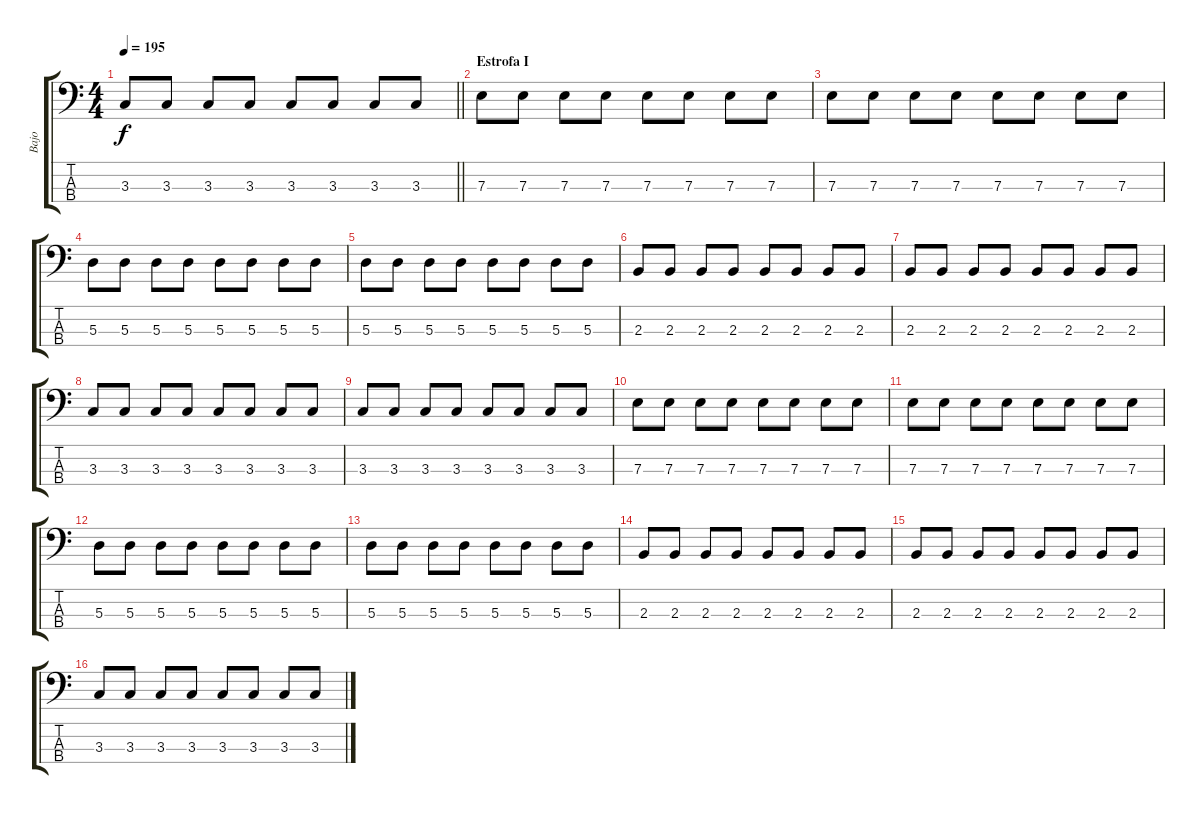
\track ("Bajo" "Bajo") {instrument electricbassfinger}
\staff {score tabs}
\tuning (G2 D2 A1 E1) {hide}
\ts (4 4)
\tempo 195
\clef f4
\barLineRight lightlight
\ks c
3.3.8{dy f} 3.3.8 3.3.8 3.3.8 3.3.8 3.3.8 3.3.8 3.3.8 |
\section ("" "Estrofa I")
7.3.8 7.3.8 7.3.8 7.3.8 7.3.8 7.3.8 7.3.8 7.3.8 |
7.3.8 7.3.8 7.3.8 7.3.8 7.3.8 7.3.8 7.3.8 7.3.8 |
5.3.8 5.3.8 5.3.8 5.3.8 5.3.8 5.3.8 5.3.8 5.3.8 |
5.3.8 5.3.8 5.3.8 5.3.8 5.3.8 5.3.8 5.3.8 5.3.8 |
2.3.8 2.3.8 2.3.8 2.3.8 2.3.8 2.3.8 2.3.8 2.3.8 |
2.3.8 2.3.8 2.3.8 2.3.8 2.3.8 2.3.8 2.3.8 2.3.8 |
3.3.8 3.3.8 3.3.8 3.3.8 3.3.8 3.3.8 3.3.8 3.3.8 |
3.3.8 3.3.8 3.3.8 3.3.8 3.3.8 3.3.8 3.3.8 3.3.8 |
7.3.8 7.3.8 7.3.8 7.3.8 7.3.8 7.3.8 7.3.8 7.3.8 |
7.3.8 7.3.8 7.3.8 7.3.8 7.3.8 7.3.8 7.3.8 7.3.8 |
5.3.8 5.3.8 5.3.8 5.3.8 5.3.8 5.3.8 5.3.8 5.3.8 |
5.3.8 5.3.8 5.3.8 5.3.8 5.3.8 5.3.8 5.3.8 5.3.8 |
2.3.8 2.3.8 2.3.8 2.3.8 2.3.8 2.3.8 2.3.8 2.3.8 |
2.3.8 2.3.8 2.3.8 2.3.8 2.3.8 2.3.8 2.3.8 2.3.8 |
3.3.8 3.3.8 3.3.8 3.3.8 3.3.8 3.3.8 3.3.8 3.3.8
